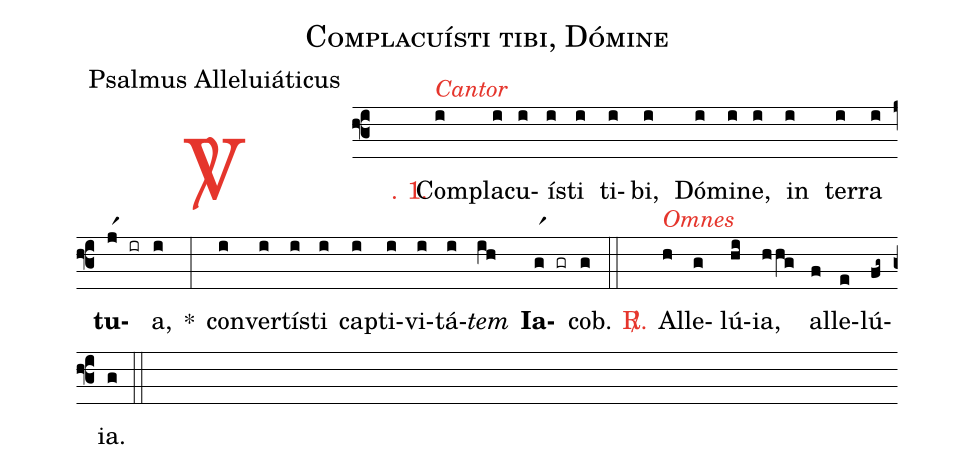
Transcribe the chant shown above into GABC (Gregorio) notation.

name: Complacuísti tibi, Dómine;
office-part: Psalmus Alleluiáticus;
%%
(f3)

<c><sp>V/</sp>. 1.</c>() Com<alt>\textcolor{gregoriocolor}{Cantor}</alt>(i)pla(i)cu(i)ís(i)ti(i) ti(i)bi,(i) Dó(i)mi(i)ne,(i) in(i) ter(i)ra(i) <b>tu</b>(jr1 ir)a,(i) *(:) con(i)ver(i)tís(i)ti(i) cap(i)ti(i)vi(i)tá(i)<i>tem</i>(ih) <b>Ia</b>(gr1 gr)cob.(g)

(::)

<c><sp>R/</sp>.</c>() Al<alt>\textcolor{gregoriocolor}{Omnes}</alt>(h)le(g )lú(hi)ia,(hhg) al(f)le(e)lú(fg~)ia.(g)

(::)
